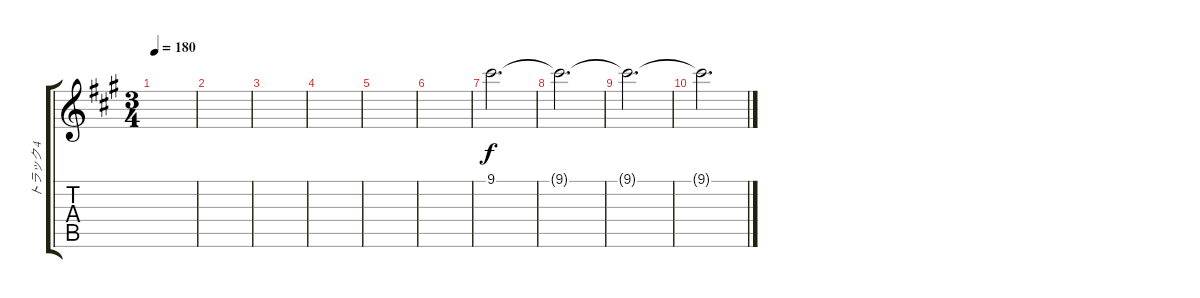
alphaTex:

\track ("トラック 4" "トラック 4") {instrument overdrivenguitar}
\staff {score tabs}
\tuning (E4 B3 G3 D3 A2 E2) {hide}
\ts (3 4)
\tempo 180
\clef g2
\ks a
|
|
|
|
|
|
9.1.2{d} |
9.1{t}.2{d} |
9.1{t}.2{d} |
9.1{t}.2{d}
